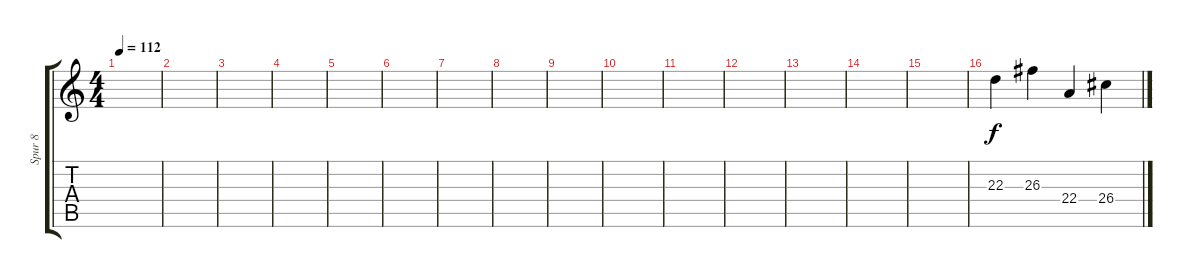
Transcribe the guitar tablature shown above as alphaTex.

\track ("Spur 8" "Spur 8") {instrument acousticgrandpiano}
\staff {score tabs}
\tuning (Db4 Ab3 E3 B2 Gb2 Db2) {hide}
\ts (4 4)
\tempo 112
\clef g2
\ks c
|
|
|
|
|
|
|
|
|
|
|
|
|
|
|
22.3.4 26.3.4 22.4.4 26.4.4
